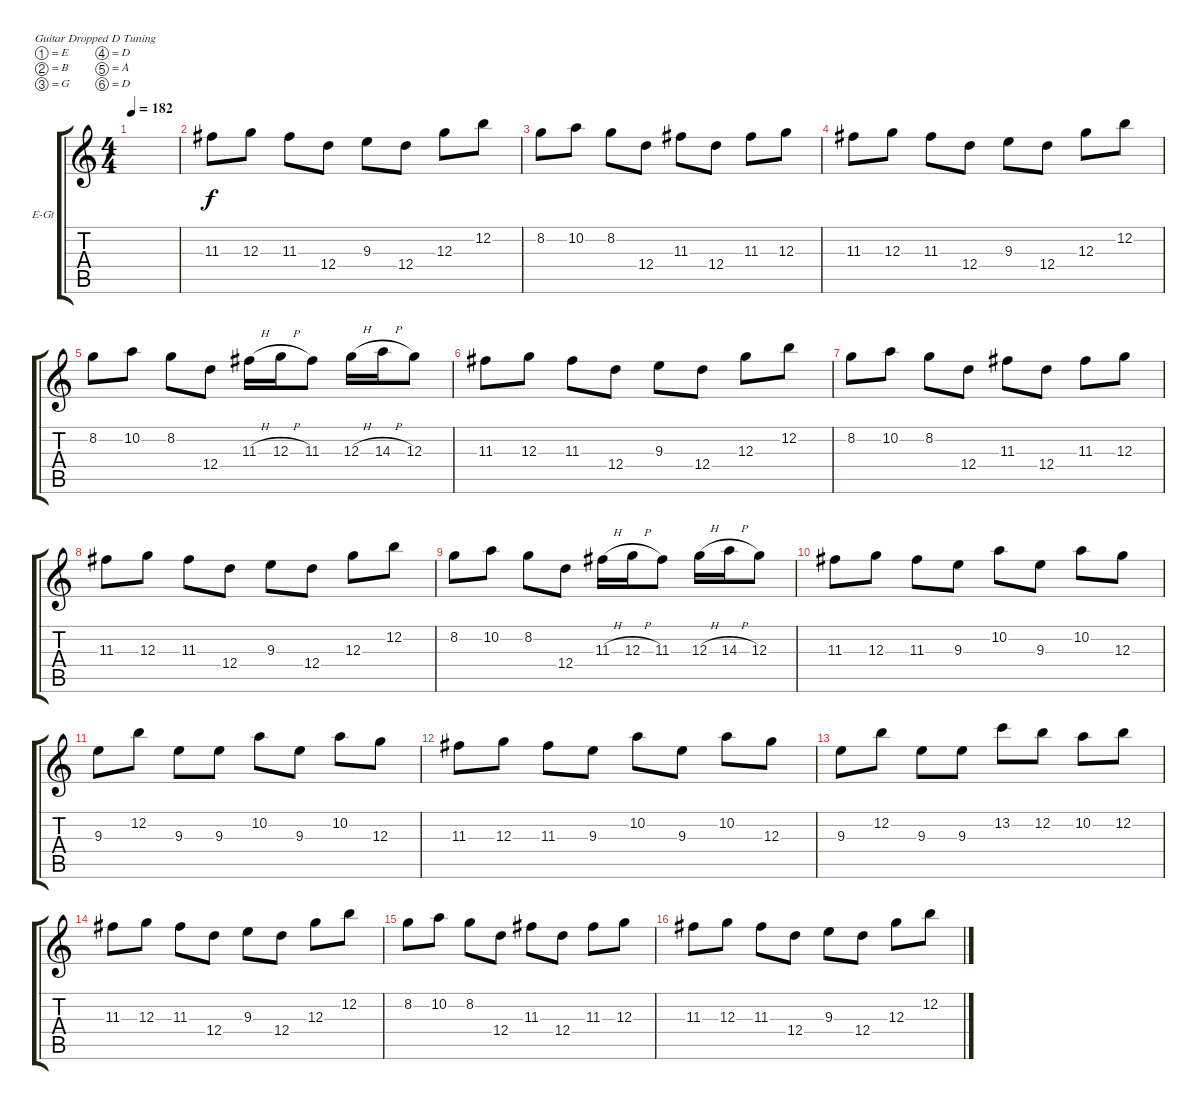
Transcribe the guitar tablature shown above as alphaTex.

\defaultSystemsLayout 4
\bracketExtendMode groupsimilarinstruments
\firstSystemTrackNameOrientation horizontal
\otherSystemsTrackNameOrientation horizontal
\track ("Electric Guitar" "E-Gt") {instrument distortionguitar}
\staff {score tabs}
\tuning (E4 B3 G3 D3 A2 D2)
\ts (4 4)
\tempo 182
\clef g2
\ks c
|
11.3.8 12.3.8 11.3.8 12.4.8 9.3.8 12.4.8 12.3.8 12.2.8 |
8.2.8 10.2.8 8.2.8 12.4.8 11.3.8 12.4.8 11.3.8 12.3.8 |
11.3.8 12.3.8 11.3.8 12.4.8 9.3.8 12.4.8 12.3.8 12.2.8 |
8.2.8 10.2.8 8.2.8 12.4.8 11.3{h}.16 12.3{h}.16 11.3.8 12.3{h}.16 14.3{h}.16 12.3.8 |
11.3.8 12.3.8 11.3.8 12.4.8 9.3.8 12.4.8 12.3.8 12.2.8 |
8.2.8 10.2.8 8.2.8 12.4.8 11.3.8 12.4.8 11.3.8 12.3.8 |
11.3.8 12.3.8 11.3.8 12.4.8 9.3.8 12.4.8 12.3.8 12.2.8 |
8.2.8 10.2.8 8.2.8 12.4.8 11.3{h}.16 12.3{h}.16 11.3.8 12.3{h}.16 14.3{h}.16 12.3.8 |
11.3.8 12.3.8 11.3.8 9.3.8 10.2.8 9.3.8 10.2.8 12.3.8 |
9.3.8 12.2.8 9.3.8 9.3.8 10.2.8 9.3.8 10.2.8 12.3.8 |
11.3.8 12.3.8 11.3.8 9.3.8 10.2.8 9.3.8 10.2.8 12.3.8 |
9.3.8 12.2.8 9.3.8 9.3.8 13.2.8 12.2.8 10.2.8 12.2.8 |
11.3.8 12.3.8 11.3.8 12.4.8 9.3.8 12.4.8 12.3.8 12.2.8 |
8.2.8 10.2.8 8.2.8 12.4.8 11.3.8 12.4.8 11.3.8 12.3.8 |
11.3.8 12.3.8 11.3.8 12.4.8 9.3.8 12.4.8 12.3.8 12.2.8
